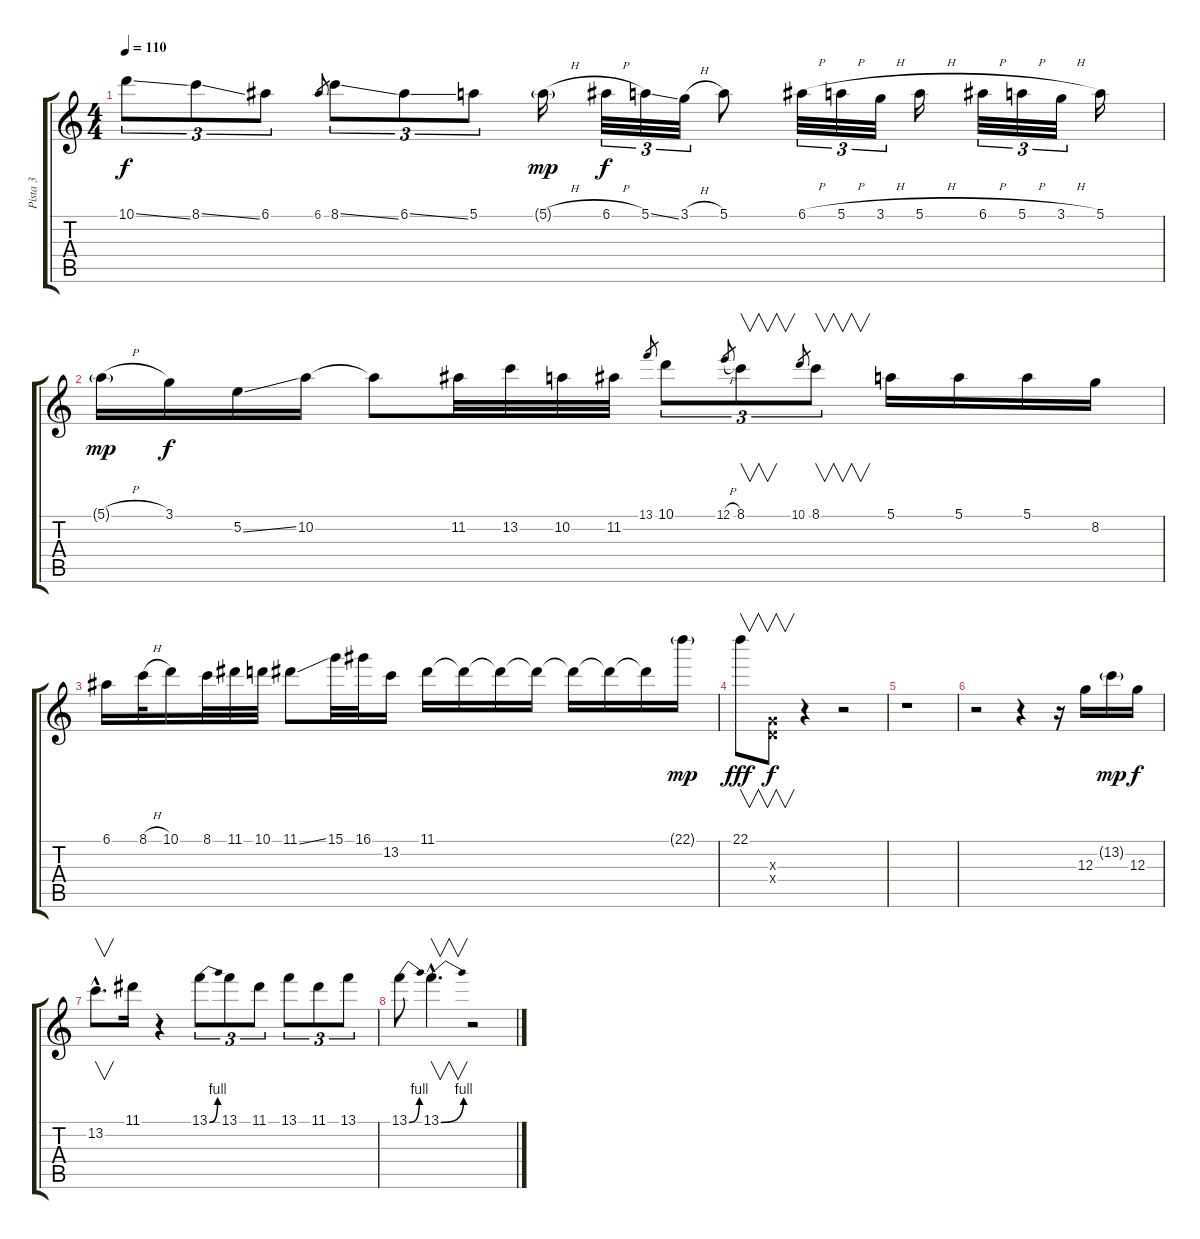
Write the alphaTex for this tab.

\track ("Pista 3" "Pista 3") {instrument distortionguitar}
\staff {score tabs}
\tuning (E4 B3 G3 D3 A2 E2) {hide}
\ts (4 4)
\tempo 110
\clef g2
\ks c
10.1{ss}.8{tu (3 2) dy f} 8.1{ss}.8{tu (3 2)} 6.1.8{tu (3 2)} 6.1.8{gr} 8.1{ss}.8{tu (3 2)} 6.1{ss}.8{tu (3 2)} 5.1.8{tu (3 2)} 5.1{h g}.16{dy mp} 6.1{h}.32{tu (3 2) dy f} 5.1{ss}.32{tu (3 2)} 3.1{h}.32{tu (3 2)} 5.1.8 6.1{h}.32{tu (3 2)} 5.1{h}.32{tu (3 2)} 3.1{h}.32{tu (3 2)} 5.1{h}.16 6.1{h}.32{tu (3 2)} 5.1{h}.32{tu (3 2)} 3.1{h}.32{tu (3 2)} 5.1.16 |
5.1{h g}.16{dy mp} 3.1.16{dy f} 5.2{ss}.16 10.2.16 10.2{t}.8 11.2.32 13.2.32 10.2.32 11.2.32 13.1.8{gr} 10.1.8{tu (3 2)} 12.1{h}.8{gr} 8.1.8{v tu (3 2)} 10.1.8{gr} 8.1.8{v tu (3 2)} 5.1.16 5.1.16 5.1.16 8.2.16 |
6.1.16 8.1{h}.32 10.1.16 8.1.32 11.1.32 10.1.32 11.1{ss}.8 15.1.32 16.1.32 13.2.16 11.1.16 11.1{t}.16 11.1{t}.16 11.1{t}.16 11.1{t}.16 11.1{t}.16 11.1{t}.16 22.1{g}.16{dy mp} |
22.1.8{v dy fff} (0.3{x} 0.4{x}).8{v dy f} r.4 r.2 |
r.1 |
r.2 r.4 r.16 12.3.16 13.2{g}.16{dy mp} 12.3.16{dy f} |
13.2{hac}.8{v d} 11.1.16 r.4 13.1{be (bend 0 0 60 4)}.8{tu (3 2)} 13.1.8{tu (3 2)} 11.1.8{tu (3 2)} 13.1.8{tu (3 2)} 11.1.8{tu (3 2)} 13.1.8{tu (3 2)} |
13.1{be (bend 0 0 60 4)}.8 13.1{be (bend 0 0 60 4) hac}.4{v d} r.2
